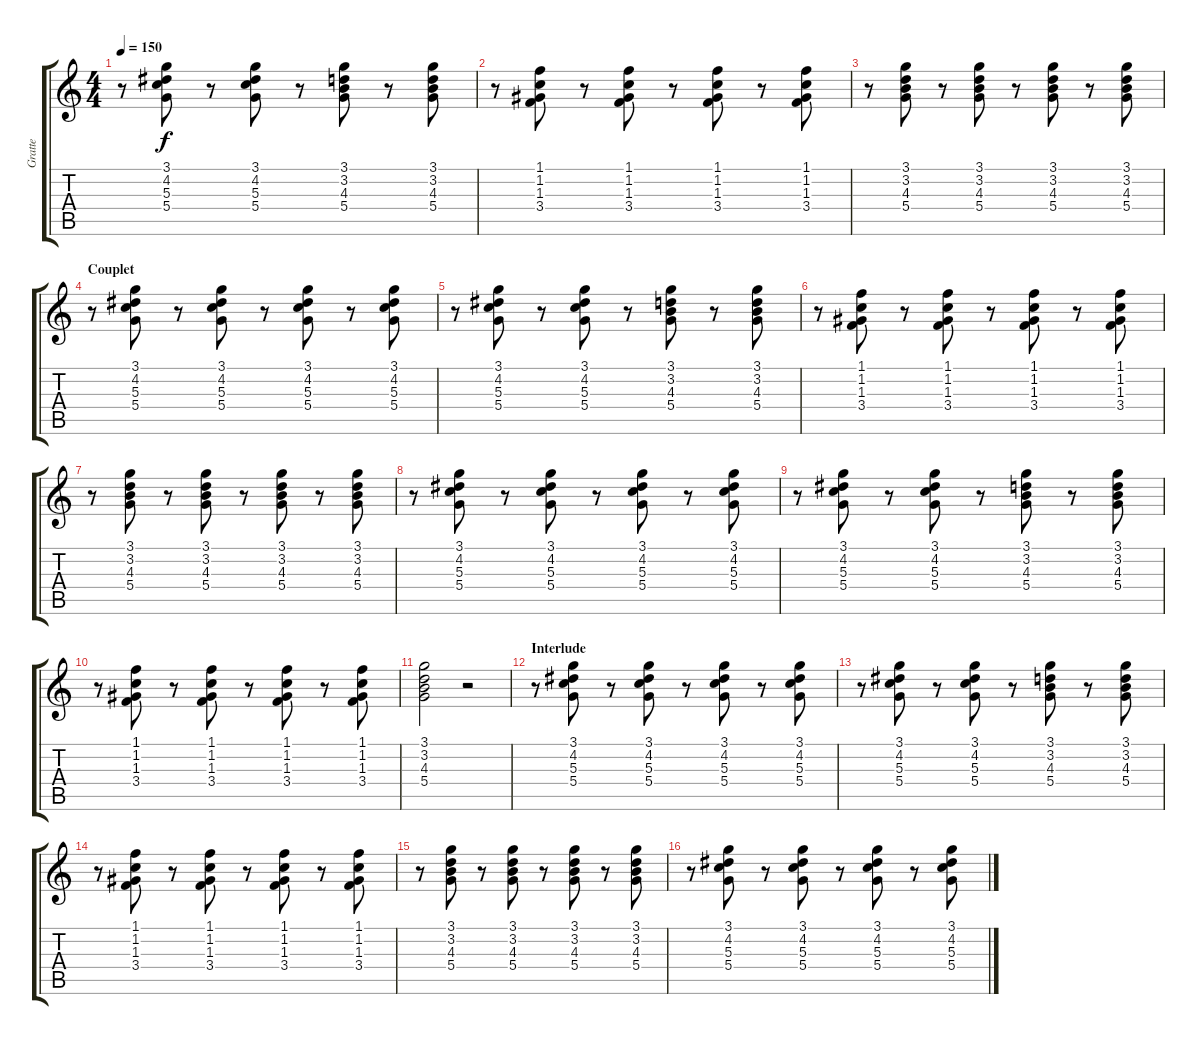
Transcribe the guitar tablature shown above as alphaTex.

\track ("Gratte" "Gratte") {instrument overdrivenguitar}
\staff {score tabs}
\tuning (E4 B3 G3 D3 A2 E2) {hide}
\ts (4 4)
\tempo 150
\clef g2
\ks c
r.8{dy f} (3.1 4.2 5.3 5.4).8 r.8 (3.1 4.2 5.3 5.4).8 r.8 (3.1 3.2 4.3 5.4).8 r.8 (3.1 3.2 4.3 5.4).8 |
r.8 (1.1 1.2 1.3 3.4).8 r.8 (1.1 1.2 1.3 3.4).8 r.8 (1.1 1.2 1.3 3.4).8 r.8 (1.1 1.2 1.3 3.4).8 |
r.8 (3.1 3.2 4.3 5.4).8 r.8 (3.1 3.2 4.3 5.4).8 r.8 (3.1 3.2 4.3 5.4).8 r.8 (3.1 3.2 4.3 5.4).8 |
\section ("" "Couplet")
r.8 (3.1 4.2 5.3 5.4).8 r.8 (3.1 4.2 5.3 5.4).8 r.8 (3.1 4.2 5.3 5.4).8 r.8 (3.1 4.2 5.3 5.4).8 |
r.8 (3.1 4.2 5.3 5.4).8 r.8 (3.1 4.2 5.3 5.4).8 r.8 (3.1 3.2 4.3 5.4).8 r.8 (3.1 3.2 4.3 5.4).8 |
r.8 (1.1 1.2 1.3 3.4).8 r.8 (1.1 1.2 1.3 3.4).8 r.8 (1.1 1.2 1.3 3.4).8 r.8 (1.1 1.2 1.3 3.4).8 |
r.8 (3.1 3.2 4.3 5.4).8 r.8 (3.1 3.2 4.3 5.4).8 r.8 (3.1 3.2 4.3 5.4).8 r.8 (3.1 3.2 4.3 5.4).8 |
r.8 (3.1 4.2 5.3 5.4).8 r.8 (3.1 4.2 5.3 5.4).8 r.8 (3.1 4.2 5.3 5.4).8 r.8 (3.1 4.2 5.3 5.4).8 |
r.8 (3.1 4.2 5.3 5.4).8 r.8 (3.1 4.2 5.3 5.4).8 r.8 (3.1 3.2 4.3 5.4).8 r.8 (3.1 3.2 4.3 5.4).8 |
r.8 (1.1 1.2 1.3 3.4).8 r.8 (1.1 1.2 1.3 3.4).8 r.8 (1.1 1.2 1.3 3.4).8 r.8 (1.1 1.2 1.3 3.4).8 |
(3.1 3.2 4.3 5.4).2 r.2 |
\section ("" "Interlude")
r.8 (3.1 4.2 5.3 5.4).8 r.8 (3.1 4.2 5.3 5.4).8 r.8 (3.1 4.2 5.3 5.4).8 r.8 (3.1 4.2 5.3 5.4).8 |
r.8 (3.1 4.2 5.3 5.4).8 r.8 (3.1 4.2 5.3 5.4).8 r.8 (3.1 3.2 4.3 5.4).8 r.8 (3.1 3.2 4.3 5.4).8 |
r.8 (1.1 1.2 1.3 3.4).8 r.8 (1.1 1.2 1.3 3.4).8 r.8 (1.1 1.2 1.3 3.4).8 r.8 (1.1 1.2 1.3 3.4).8 |
r.8 (3.1 3.2 4.3 5.4).8 r.8 (3.1 3.2 4.3 5.4).8 r.8 (3.1 3.2 4.3 5.4).8 r.8 (3.1 3.2 4.3 5.4).8 |
r.8 (3.1 4.2 5.3 5.4).8 r.8 (3.1 4.2 5.3 5.4).8 r.8 (3.1 4.2 5.3 5.4).8 r.8 (3.1 4.2 5.3 5.4).8
